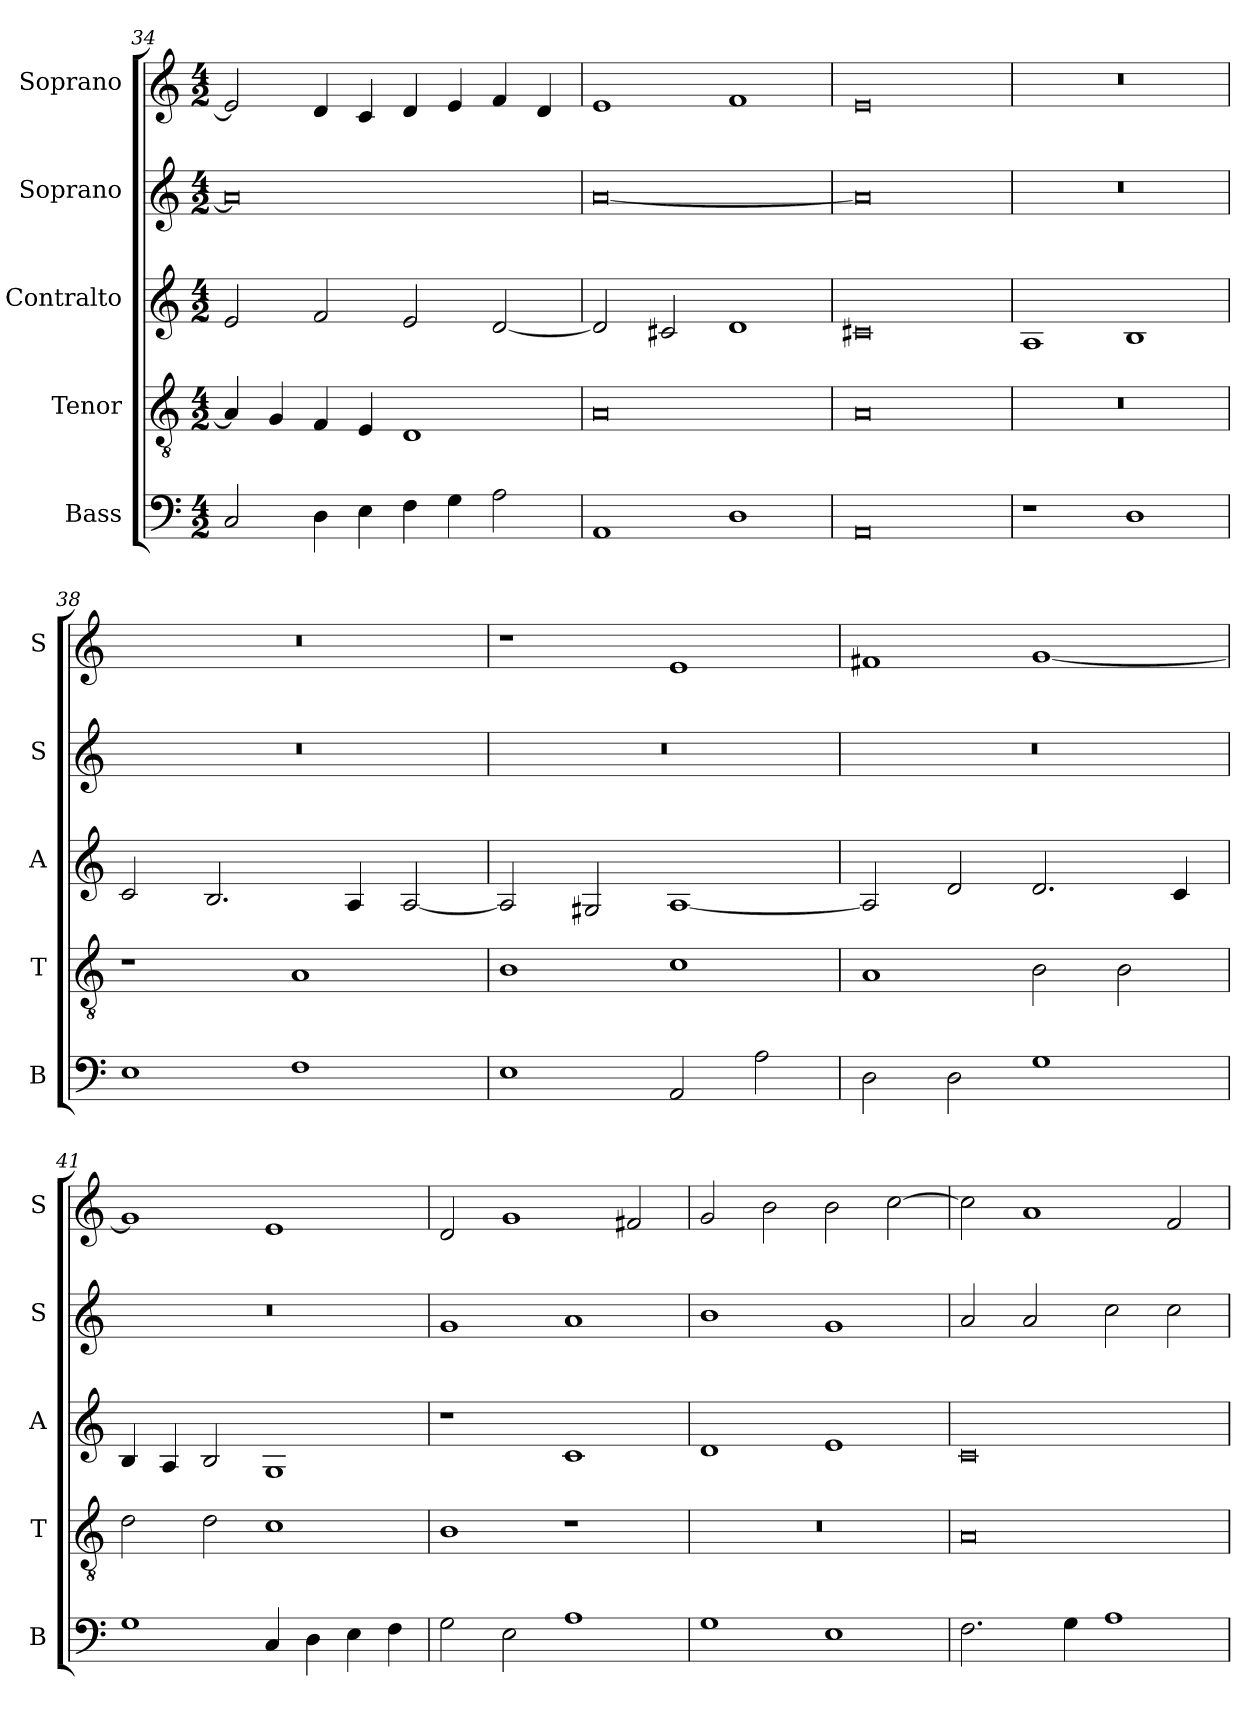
**kern	**kern	**kern	**kern	**kern
*part5	*part4	*part3	*part2	*part1
*staff5	*staff4	*staff3	*staff2	*staff1
*I"Bass	*I"Tenor	*I"Contralto	*I"Soprano	*I"Soprano
*I'B	*I'T	*I'A	*I'S	*I'S
*clefF4	*clefGv2	*clefG2	*clefG2	*clefG2
*k[]	*k[]	*k[]	*k[]	*k[]
*E:phr	*E:phr	*E:phr	*E:phr	*E:phr
*M4/2	*M4/2	*M4/2	*M4/2	*M4/2
=34	=34	=34	=34	=34
2C	4A]	2e	0a]	2e]
.	4G	.	.	.
4D	4F	2f	.	4d
4E	4E	.	.	4c
4F	1D	2e	.	4d
4G	.	.	.	4e
2A	.	[2d	.	4f
.	.	.	.	4d
=35	=35	=35	=35	=35
1AA	0A	2d]	[0a	1e
.	.	2c#X	.	.
1D	.	1d	.	1f
=36	=36	=36	=36	=36
0AA	0A	0c#X	0a]	0e
=37	=37	=37	=37	=37
1r	0r	1A	0r	0r
1D	.	1B	.	.
=38	=38	=38	=38	=38
1E	1r	2c	0r	0r
.	.	2.B	.	.
1F	1A	.	.	.
.	.	4A	.	.
.	.	[2A	.	.
=39	=39	=39	=39	=39
1E	1B	2A]	0r	1r
.	.	2G#X	.	.
2AA	1c	[1A	.	1e
2A	.	.	.	.
=40	=40	=40	=40	=40
2D	1A	2A]	0r	1f#X
2D	.	2d	.	.
1G	2B	2.d	.	[1g
.	2B	.	.	.
.	.	4c	.	.
=41	=41	=41	=41	=41
1G	2d	4B	0r	1g]
.	.	4A	.	.
.	2d	2B	.	.
4C	1c	1G	.	1e
4D	.	.	.	.
4E	.	.	.	.
4F	.	.	.	.
=42	=42	=42	=42	=42
2G	1B	1r	1g	2d
2E	.	.	.	1g
1A	1r	1c	1a	.
.	.	.	.	2f#X
=43	=43	=43	=43	=43
1G	0r	1d	1b	2g
.	.	.	.	2b
1E	.	1e	1g	2b
.	.	.	.	[2cc
=44	=44	=44	=44	=44
2.F	0A	0c	2a	2cc]
.	.	.	2a	1a
4G	.	.	.	.
1A	.	.	2cc	.
.	.	.	2cc	2f
=	=	=	=	=
*-	*-	*-	*-	*-
